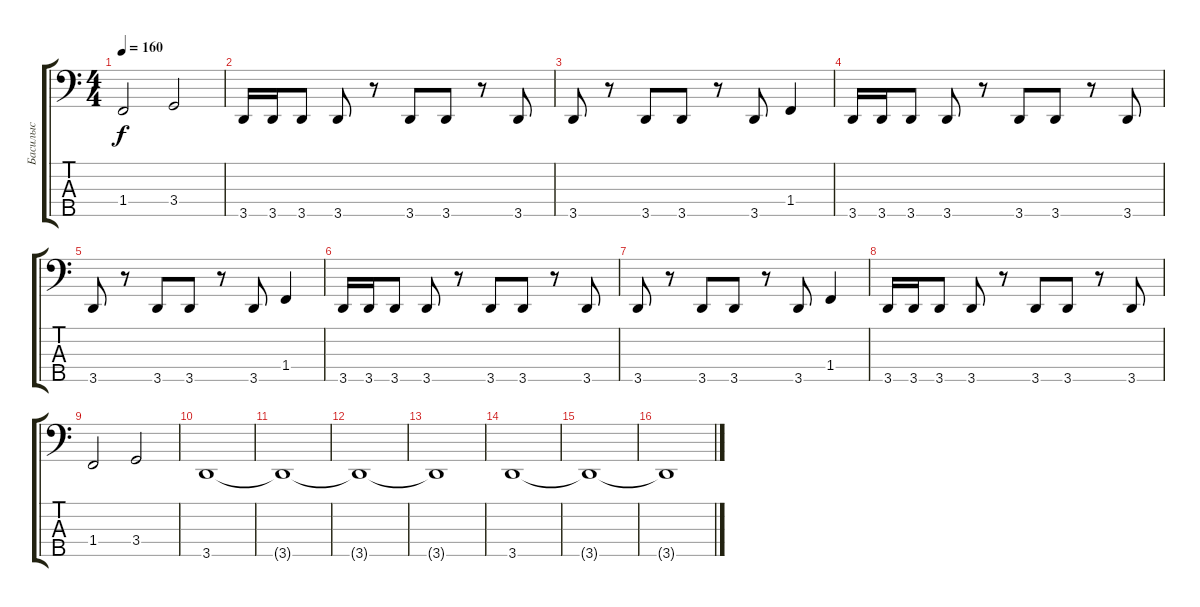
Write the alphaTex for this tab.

\track ("Басилыс" "Басилыс") {instrument electricbasspick}
\staff {score tabs}
\tuning (G2 D2 A1 E1 B0) {hide}
\ts (4 4)
\tempo 160
\clef f4
\ks c
1.4.2{dy f} 3.4.2 |
3.5.16 3.5.16 3.5.8 3.5.8 r.8 3.5.8 3.5.8 r.8 3.5.8 |
3.5.8 r.8 3.5.8 3.5.8 r.8 3.5.8 1.4.4 |
3.5.16 3.5.16 3.5.8 3.5.8 r.8 3.5.8 3.5.8 r.8 3.5.8 |
3.5.8 r.8 3.5.8 3.5.8 r.8 3.5.8 1.4.4 |
3.5.16 3.5.16 3.5.8 3.5.8 r.8 3.5.8 3.5.8 r.8 3.5.8 |
3.5.8 r.8 3.5.8 3.5.8 r.8 3.5.8 1.4.4 |
3.5.16 3.5.16 3.5.8 3.5.8 r.8 3.5.8 3.5.8 r.8 3.5.8 |
1.4.2 3.4.2 |
3.5.1 |
3.5{t}.1 |
3.5{t}.1 |
3.5{t}.1 |
3.5.1 |
3.5{t}.1 |
3.5{t}.1
